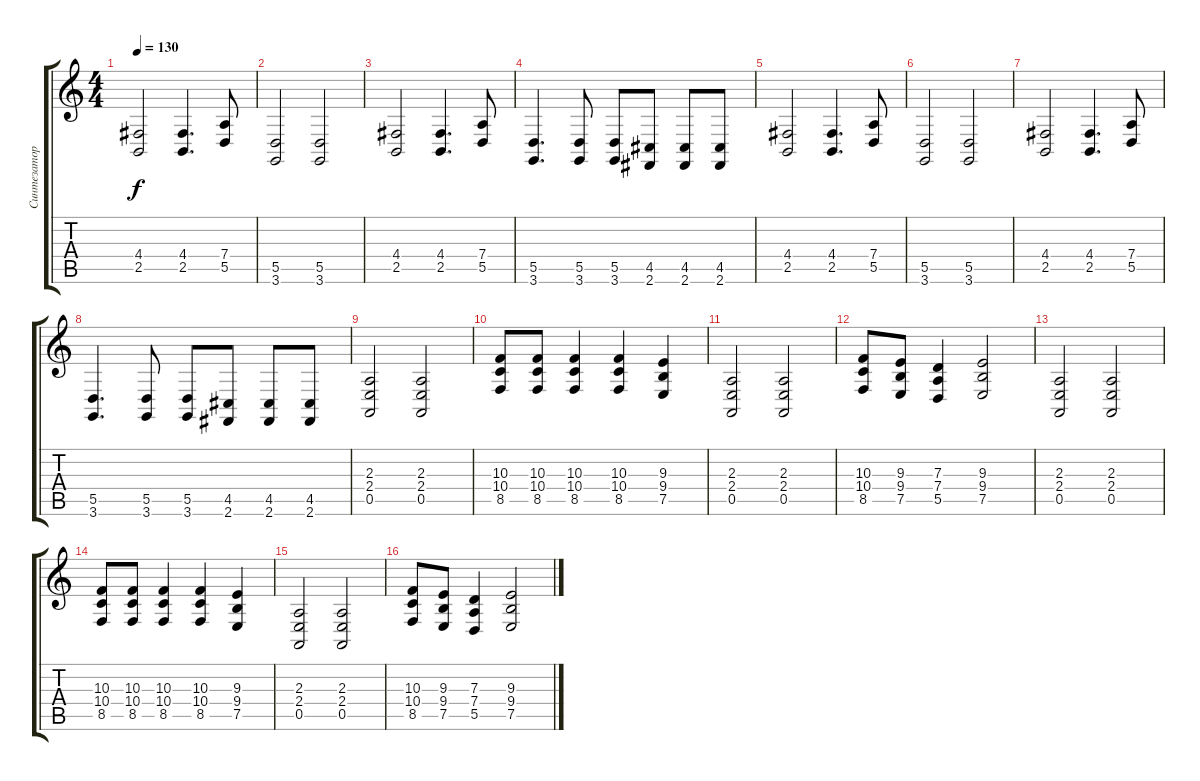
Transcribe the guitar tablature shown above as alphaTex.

\track ("Синтезатор 2 (Стиан Аарстад)" "Синтезатор") {instrument pad7halo}
\staff {score tabs}
\tuning (E4 B3 G3 D3 A2 E2) {hide}
\ts (4 4)
\tempo 130
\clef g2
\ks c
(4.4 2.5).2{dy f} (4.4 2.5).4{d} (7.4 5.5).8 |
(5.5 3.6).2 (5.5 3.6).2 |
(4.4 2.5).2 (4.4 2.5).4{d} (7.4 5.5).8 |
(5.5 3.6).4{d} (5.5 3.6).8 (5.5 3.6).8 (4.5 2.6).8 (4.5 2.6).8 (4.5 2.6).8 |
(4.4 2.5).2 (4.4 2.5).4{d} (7.4 5.5).8 |
(5.5 3.6).2 (5.5 3.6).2 |
(4.4 2.5).2 (4.4 2.5).4{d} (7.4 5.5).8 |
(5.5 3.6).4{d} (5.5 3.6).8 (5.5 3.6).8 (4.5 2.6).8 (4.5 2.6).8 (4.5 2.6).8 |
(2.3 2.4 0.5).2 (2.3 2.4 0.5).2 |
(10.3 10.4 8.5).8 (10.3 10.4 8.5).8 (10.3 10.4 8.5).4 (10.3 10.4 8.5).4 (9.3 9.4 7.5).4 |
(2.3 2.4 0.5).2 (2.3 2.4 0.5).2 |
(10.3 10.4 8.5).8 (9.3 9.4 7.5).8 (7.3 7.4 5.5).4 (9.3 9.4 7.5).2 |
(2.3 2.4 0.5).2 (2.3 2.4 0.5).2 |
(10.3 10.4 8.5).8 (10.3 10.4 8.5).8 (10.3 10.4 8.5).4 (10.3 10.4 8.5).4 (9.3 9.4 7.5).4 |
(2.3 2.4 0.5).2 (2.3 2.4 0.5).2 |
(10.3 10.4 8.5).8 (9.3 9.4 7.5).8 (7.3 7.4 5.5).4 (9.3 9.4 7.5).2
